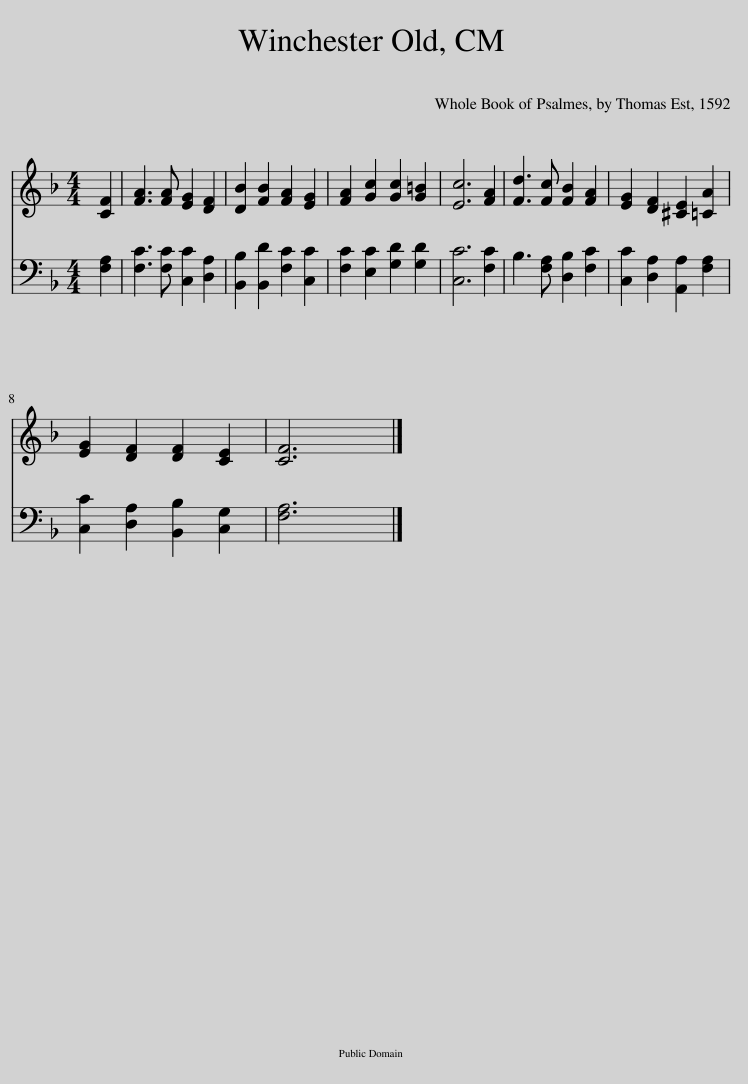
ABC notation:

X:1
%%score 1 2
L:1/8
M:4/4
I:linebreak $
K:F
V:1 treble
V:2 bass
V:1
 [CF]2 | [FA]3 [FA] [EG]2 [DF]2 | [DB]2 [FB]2 [FA]2 [EG]2 | [FA]2 [Gc]2 [Gc]2 [G=B]2 | [Ec]6 [FA]2 | %5
 [Fd]3 [Fc] [FB]2 [FA]2 | [EG]2 [DF]2 [^CE]2 [=CA]2 |$ [EG]2 [DF]2 [DF]2 [CE]2 | [CF]6 |] %9
V:2
 [F,A,]2 | [F,C]3 [F,C] [C,C]2 [D,A,]2 | [B,,B,]2 [B,,D]2 [F,C]2 [C,C]2 | [F,C]2 [E,C]2 [G,D]2 [G,D]2 | [C,C]6 [F,C]2 | %5
 B,3 [F,A,] [D,B,]2 [F,C]2 | [C,C]2 [D,A,]2 [A,,A,]2 [F,A,]2 |$ [C,C]2 [D,A,]2 [B,,B,]2 [C,G,]2 | [F,A,]6 |] %9
